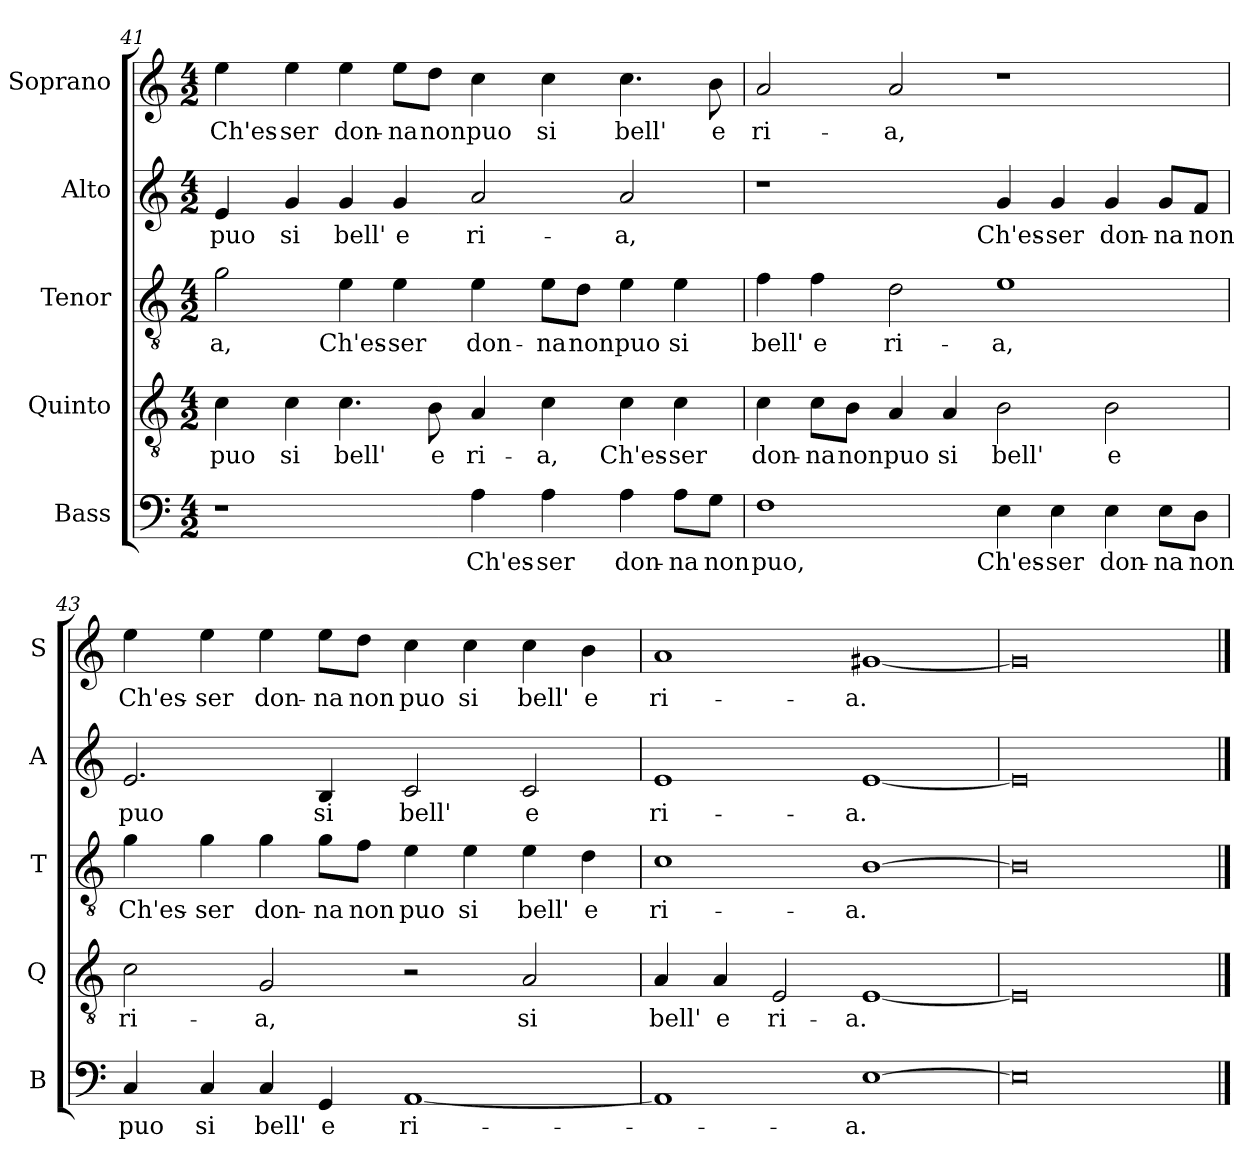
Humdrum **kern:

**kern	**text	**kern	**text	**kern	**text	**kern	**text	**kern	**text
*part5	*part5	*part4	*part4	*part3	*part3	*part2	*part2	*part1	*part1
*staff5	*staff5	*staff4	*staff4	*staff3	*staff3	*staff2	*staff2	*staff1	*staff1
*I"Bass	*	*I"Quinto	*	*I"Tenor	*	*I"Alto	*	*I"Soprano	*
*I'B	*	*I'Q	*	*I'T	*	*I'A	*	*I'S	*
*clefF4	*	*clefGv2	*	*clefGv2	*	*clefG2	*	*clefG2	*
*k[]	*	*k[]	*	*k[]	*	*k[]	*	*k[]	*
*C:	*	*C:	*	*C:	*	*C:	*	*C:	*
*M4/2	*	*M4/2	*	*M4/2	*	*M4/2	*	*M4/2	*
=41	=41	=41	=41	=41	=41	=41	=41	=41	=41
!	!	!	!LO:LY:b	!	!	!	!	!	!
!	!	!	!	!	!LO:LY:b	!	!	!	!
!	!	!	!	!	!	!	!LO:LY:b	!	!
!	!	!	!	!	!	!	!	!	!LO:LY:b
1r	.	4c\	puo	2g\	-a,	4e/	puo	4ee\	Ch'es-
!	!	!	!LO:LY:b	!	!	!	!	!	!
!	!	!	!	!	!	!	!LO:LY:b	!	!
!	!	!	!	!	!	!	!	!	!LO:LY:b
.	.	4c\	si	.	.	4g/	si	4ee\	-ser
!	!	!	!LO:LY:b	!	!	!	!	!	!
!	!	!	!	!	!LO:LY:b	!	!	!	!
!	!	!	!	!	!	!	!LO:LY:b	!	!
!	!	!	!	!	!	!	!	!	!LO:LY:b
.	.	4.c\	bell'	4e\	Ch'es-	4g/	bell'	4ee\	don-
!	!	!	!	!	!LO:LY:b	!	!	!	!
!	!	!	!	!	!	!	!LO:LY:b	!	!
!	!	!	!	!	!	!	!	!	!LO:LY:b
.	.	.	.	4e\	-ser	4g/	e	8ee\L	-na
!	!	!	!LO:LY:b	!	!	!	!	!	!
!	!	!	!	!	!	!	!	!	!LO:LY:b
.	.	8B\	e	.	.	.	.	8dd\J	non
!	!LO:LY:b	!	!	!	!	!	!	!	!
!	!	!	!LO:LY:b	!	!	!	!	!	!
!	!	!	!	!	!LO:LY:b	!	!	!	!
!	!	!	!	!	!	!	!LO:LY:b	!	!
!	!	!	!	!	!	!	!	!	!LO:LY:b
4A\	Ch'es-	4A/	ri-	4e\	don-	2a/	ri-	4cc\	puo
!	!LO:LY:b	!	!	!	!	!	!	!	!
!	!	!	!LO:LY:b	!	!	!	!	!	!
!	!	!	!	!	!LO:LY:b	!	!	!	!
!	!	!	!	!	!	!	!	!	!LO:LY:b
4A\	-ser	4c\	-a,	8e\L	-na	.	.	4cc\	si
!	!	!	!	!	!LO:LY:b	!	!	!	!
.	.	.	.	8d\J	non	.	.	.	.
!	!LO:LY:b	!	!	!	!	!	!	!	!
!	!	!	!LO:LY:b	!	!	!	!	!	!
!	!	!	!	!	!LO:LY:b	!	!	!	!
!	!	!	!	!	!	!	!LO:LY:b	!	!
!	!	!	!	!	!	!	!	!	!LO:LY:b
4A\	don-	4c\	Ch'es-	4e\	puo	2a/	-a,	4.cc\	bell'
!	!LO:LY:b	!	!	!	!	!	!	!	!
!	!	!	!LO:LY:b	!	!	!	!	!	!
!	!	!	!	!	!LO:LY:b	!	!	!	!
8A\L	-na	4c\	-ser	4e\	si	.	.	.	.
!	!LO:LY:b	!	!	!	!	!	!	!	!
!	!	!	!	!	!	!	!	!	!LO:LY:b
8G\J	non	.	.	.	.	.	.	8b\	e
!!LO:LB:g=z
=42	=42	=42	=42	=42	=42	=42	=42	=42	=42
!	!LO:LY:b	!	!	!	!	!	!	!	!
!	!	!	!LO:LY:b	!	!	!	!	!	!
!	!	!	!	!	!LO:LY:b	!	!	!	!
!	!	!	!	!	!	!	!	!	!LO:LY:b
1F	puo,	4c\	don-	4f\	bell'	1r	.	2a/	ri-
!	!	!	!LO:LY:b	!	!	!	!	!	!
!	!	!	!	!	!LO:LY:b	!	!	!	!
.	.	8c\L	-na	4f\	e	.	.	.	.
!	!	!	!LO:LY:b	!	!	!	!	!	!
.	.	8B\J	non	.	.	.	.	.	.
!	!	!	!LO:LY:b	!	!	!	!	!	!
!	!	!	!	!	!LO:LY:b	!	!	!	!
!	!	!	!	!	!	!	!	!	!LO:LY:b
.	.	4A/	puo	2d\	ri-	.	.	2a/	-a,
!	!	!	!LO:LY:b	!	!	!	!	!	!
.	.	4A/	si	.	.	.	.	.	.
!	!LO:LY:b	!	!	!	!	!	!	!	!
!	!	!	!LO:LY:b	!	!	!	!	!	!
!	!	!	!	!	!LO:LY:b	!	!	!	!
!	!	!	!	!	!	!	!LO:LY:b	!	!
4E\	Ch'es-	2B\	bell'	1e	-a,	4g/	Ch'es-	1r	.
!	!LO:LY:b	!	!	!	!	!	!	!	!
!	!	!	!	!	!	!	!LO:LY:b	!	!
4E\	-ser	.	.	.	.	4g/	-ser	.	.
!	!LO:LY:b	!	!	!	!	!	!	!	!
!	!	!	!LO:LY:b	!	!	!	!	!	!
!	!	!	!	!	!	!	!LO:LY:b	!	!
4E\	don-	2B\	e	.	.	4g/	don-	.	.
!	!LO:LY:b	!	!	!	!	!	!	!	!
!	!	!	!	!	!	!	!LO:LY:b	!	!
8E\L	-na	.	.	.	.	8g/L	-na	.	.
!	!LO:LY:b	!	!	!	!	!	!	!	!
!	!	!	!	!	!	!	!LO:LY:b	!	!
8D\J	non	.	.	.	.	8f/J	non	.	.
=43	=43	=43	=43	=43	=43	=43	=43	=43	=43
!	!LO:LY:b	!	!	!	!	!	!	!	!
!	!	!	!LO:LY:b	!	!	!	!	!	!
!	!	!	!	!	!LO:LY:b	!	!	!	!
!	!	!	!	!	!	!	!LO:LY:b	!	!
!	!	!	!	!	!	!	!	!	!LO:LY:b
4C/	puo	2c\	ri-	4g\	Ch'es-	2.e/	puo	4ee\	Ch'es-
!	!LO:LY:b	!	!	!	!	!	!	!	!
!	!	!	!	!	!LO:LY:b	!	!	!	!
!	!	!	!	!	!	!	!	!	!LO:LY:b
4C/	si	.	.	4g\	-ser	.	.	4ee\	-ser
!	!LO:LY:b	!	!	!	!	!	!	!	!
!	!	!	!LO:LY:b	!	!	!	!	!	!
!	!	!	!	!	!LO:LY:b	!	!	!	!
!	!	!	!	!	!	!	!	!	!LO:LY:b
4C/	bell'	2G/	-a,	4g\	don-	.	.	4ee\	don-
!	!LO:LY:b	!	!	!	!	!	!	!	!
!	!	!	!	!	!LO:LY:b	!	!	!	!
!	!	!	!	!	!	!	!LO:LY:b	!	!
!	!	!	!	!	!	!	!	!	!LO:LY:b
4GG/	e	.	.	8g\L	-na	4B/	si	8ee\L	-na
!	!	!	!	!	!LO:LY:b	!	!	!	!
!	!	!	!	!	!	!	!	!	!LO:LY:b
.	.	.	.	8f\J	non	.	.	8dd\J	non
!	!LO:LY:b	!	!	!	!	!	!	!	!
!	!	!	!	!	!LO:LY:b	!	!	!	!
!	!	!	!	!	!	!	!LO:LY:b	!	!
!	!	!	!	!	!	!	!	!	!LO:LY:b
[1AA	ri-	2r	.	4e\	puo	2c/	bell'	4cc\	puo
!	!	!	!	!	!LO:LY:b	!	!	!	!
!	!	!	!	!	!	!	!	!	!LO:LY:b
.	.	.	.	4e\	si	.	.	4cc\	si
!	!	!	!LO:LY:b	!	!	!	!	!	!
!	!	!	!	!	!LO:LY:b	!	!	!	!
!	!	!	!	!	!	!	!LO:LY:b	!	!
!	!	!	!	!	!	!	!	!	!LO:LY:b
.	.	2A/	si	4e\	bell'	2c/	e	4cc\	bell'
!	!	!	!	!	!LO:LY:b	!	!	!	!
!	!	!	!	!	!	!	!	!	!LO:LY:b
.	.	.	.	4d\	e	.	.	4b\	e
=44	=44	=44	=44	=44	=44	=44	=44	=44	=44
!	!	!	!LO:LY:b	!	!	!	!	!	!
!	!	!	!	!	!LO:LY:b	!	!	!	!
!	!	!	!	!	!	!	!LO:LY:b	!	!
!	!	!	!	!	!	!	!	!	!LO:LY:b
1AA]	.	4A/	bell'	1c	ri-	1e	ri-	1a	ri-
!	!	!	!LO:LY:b	!	!	!	!	!	!
.	.	4A/	e	.	.	.	.	.	.
!	!	!	!LO:LY:b	!	!	!	!	!	!
.	.	2E/	ri-	.	.	.	.	.	.
!	!LO:LY:b	!	!	!	!	!	!	!	!
!	!	!	!LO:LY:b	!	!	!	!	!	!
!	!	!	!	!	!LO:LY:b	!	!	!	!
!	!	!	!	!	!	!	!LO:LY:b	!	!
!	!	!	!	!	!	!	!	!	!LO:LY:b
[1E	-a.	[1E	-a.	[1B	-a.	[1e	-a.	[1g#X	-a.
=45	=45	=45	=45	=45	=45	=45	=45	=45	=45
0E]	.	0E]	.	0B]	.	0e]	.	0g#]	.
==	==	==	==	==	==	==	==	==	==
*-	*-	*-	*-	*-	*-	*-	*-	*-	*-
